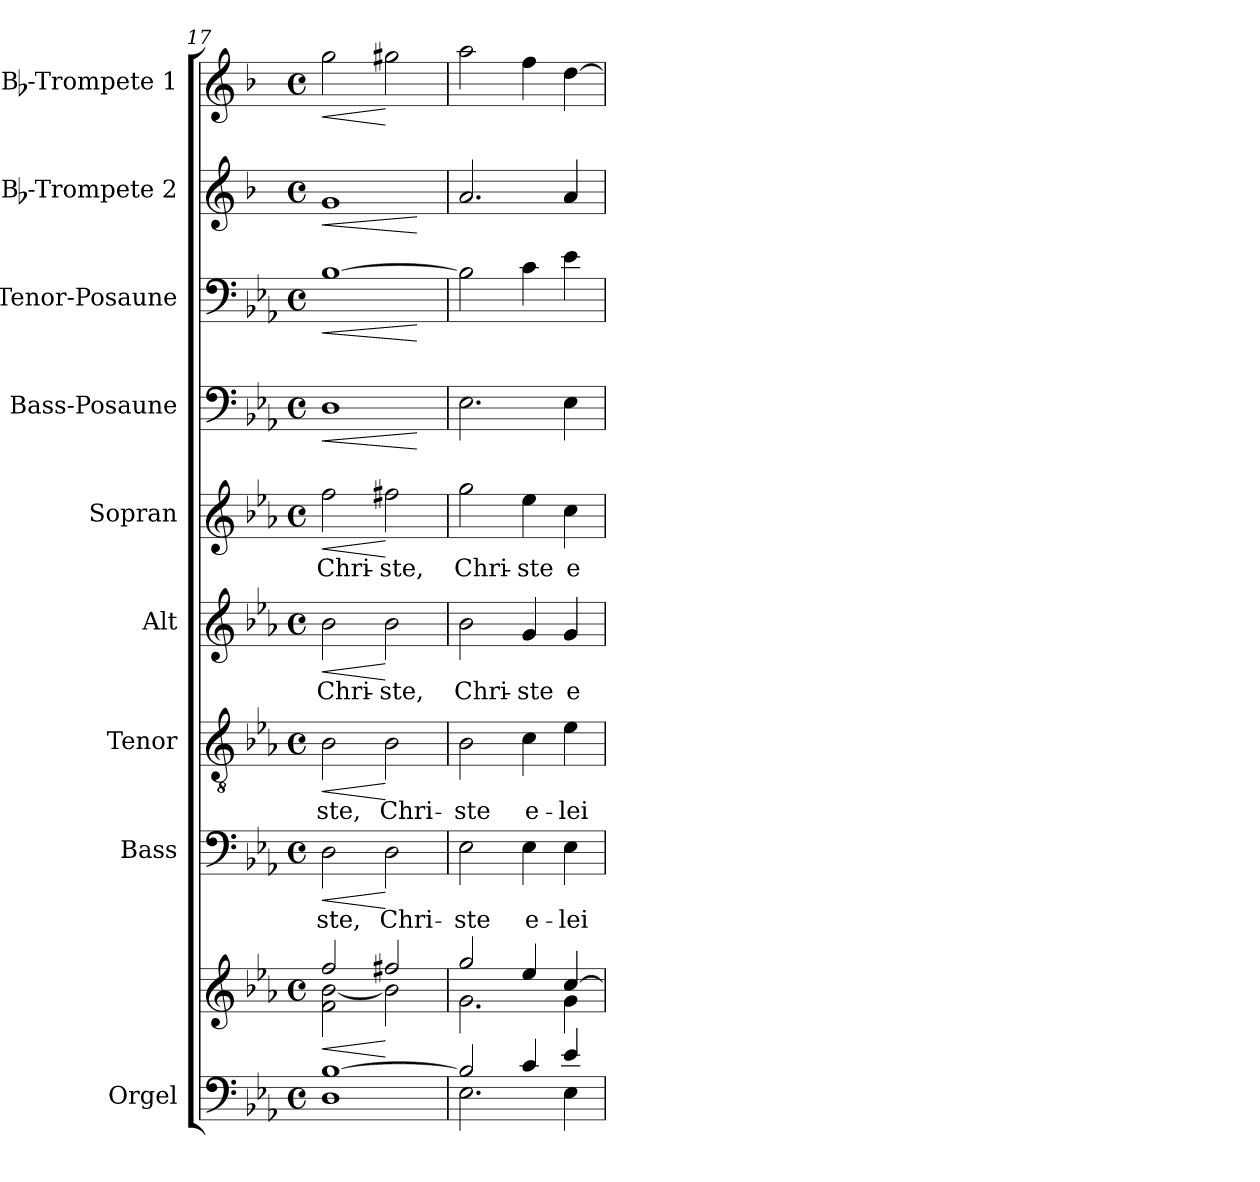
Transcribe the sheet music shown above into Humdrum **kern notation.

**kern	**kern	**dynam	**kern	**text	**dynam	**kern	**text	**dynam	**kern	**text	**dynam	**kern	**text	**dynam	**kern	**dynam	**kern	**dynam	**kern	**dynam	**kern	**dynam
*part9	*part9	*part9	*part8	*part8	*part8	*part7	*part7	*part7	*part6	*part6	*part6	*part5	*part5	*part5	*part4	*part4	*part3	*part3	*part2	*part2	*part1	*part1
*staff10	*staff9	*staff9/10	*staff8	*staff8	*staff8	*staff7	*staff7	*staff7	*staff6	*staff6	*staff6	*staff5	*staff5	*staff5	*staff4	*staff4	*staff3	*staff3	*staff2	*staff2	*staff1	*staff1
*I"Orgel	*	*	*I"Bass	*	*	*I"Tenor	*	*	*I"Alt	*	*	*I"Sopran	*	*	*I"Bass-Posaune	*	*I"Tenor-Posaune	*	*I"Bb-Trompete 2	*	*I"Bb-Trompete 1	*
*I'Org.	*	*	*I'B.	*	*	*I'T.	*	*	*I'A.	*	*	*I'S.	*	*	*I'B. Pos.	*	*I'T. Pos.	*	*I'Trp. 2	*	*I'Trp. 1	*
*clefF4	*clefG2	*	*clefF4	*	*	*clefGv2	*	*	*clefG2	*	*	*clefG2	*	*	*clefF4	*	*clefF4	*	*clefG2	*	*clefG2	*
*	*	*	*	*	*	*	*	*	*	*	*	*	*	*	*	*	*	*	*ITrd1c2	*	*ITrd1c2	*
*k[b-e-a-]	*k[b-e-a-]	*	*k[b-e-a-]	*	*	*k[b-e-a-]	*	*	*k[b-e-a-]	*	*	*k[b-e-a-]	*	*	*k[b-e-a-]	*	*k[b-e-a-]	*	*k[b-e-a-]	*	*k[b-e-a-]	*
*E-:	*E-:	*	*E-:	*	*	*E-:	*	*	*E-:	*	*	*E-:	*	*	*E-:	*	*E-:	*	*E-:	*	*E-:	*
*M4/4	*M4/4	*	*M4/4	*	*	*M4/4	*	*	*M4/4	*	*	*M4/4	*	*	*M4/4	*	*M4/4	*	*M4/4	*	*M4/4	*
*met(c)	*met(c)	*	*met(c)	*	*	*met(c)	*	*	*met(c)	*	*	*met(c)	*	*	*met(c)	*	*met(c)	*	*met(c)	*	*met(c)	*
=17	=17	=17	=17	=17	=17	=17	=17	=17	=17	=17	=17	=17	=17	=17	=17	=17	=17	=17	=17	=17	=17	=17
*^	*	*	*	*	*	*	*	*	*	*	*	*	*	*	*	*	*	*	*	*	*	*
!	!	!	!LO:HP:b	!	!LO:LY:b	!LO:HP:b	!	!LO:LY:b	!LO:HP:b	!	!LO:LY:b	!LO:HP:b	!	!LO:LY:b	!LO:HP:b	!	!LO:HP:b	!	!LO:HP:b	!	!LO:HP:b	!	!LO:HP:b
*	*	*^	*	*	*	*	*	*	*	*	*	*	*	*	*	*	*	*	*	*	*	*	*
[>1B-	1D	2ff/	2f\ [<2b-\	<	2D\	-ste,	<	2B-\	-ste,	<	2b-\	Chri-	<	2ff\	Chri-	<	1D	<	[1B-	<	1f	<	2ff\	<
!	!	!	!	!	!	!LO:LY:b	!	!	!LO:LY:b	!	!	!LO:LY:b	!	!	!LO:LY:b	!	!	!	!	!	!	!	!	!
.	.	2ff#X/	2b-\]	[	2D\	Chri-	[	2B-\	Chri-	[	2b-\	-ste,	[	2ff#X\	-ste,	[	.	.	.	.	.	.	2ff#X\	[
*v	*v	*	*	*	*	*	*	*	*	*	*	*	*	*	*	*	*	*	*	*	*	*	*	*
*	*v	*v	*	*	*	*	*	*	*	*	*	*	*	*	*	*	*	*	*	*	*	*	*
.	.	.	.	.	.	.	.	.	.	.	.	.	.	.	.	[	.	[	.	[	.	.
=18	=18	=18	=18	=18	=18	=18	=18	=18	=18	=18	=18	=18	=18	=18	=18	=18	=18	=18	=18	=18	=18	=18
*^	*^	*	*	*	*	*	*	*	*	*	*	*	*	*	*	*	*	*	*	*	*	*
!	!	!	!	!	!	!LO:LY:b	!	!	!LO:LY:b	!	!	!LO:LY:b	!	!	!LO:LY:b	!	!	!	!	!	!	!	!	!
2B-/]	2.E-\	2gg/	2.g\	.	2E-\	-ste	.	2B-\	-ste	.	2b-\	Chri-	.	2gg\	Chri-	.	2.E-\	.	2B-\]	.	2.g/	.	2gg\	.
!	!	!	!	!	!	!LO:LY:b	!	!	!LO:LY:b	!	!	!LO:LY:b	!	!	!LO:LY:b	!	!	!	!	!	!	!	!	!
4c/	.	4ee-/	.	.	4E-\	e-	.	4c\	e-	.	4g/	-ste	.	4ee-\	-ste	.	.	.	4c\	.	.	.	4ee-\	.
!	!	!	!	!	!	!LO:LY:b	!	!	!LO:LY:b	!	!	!LO:LY:b	!	!	!LO:LY:b	!	!	!	!	!	!	!	!	!
4e-/	4E-\	[>4cc/	4g\	.	4E-\	-lei-	.	4e-\	-lei-	.	4g/	e-	.	4cc\	e-	.	4E-\	.	4e-\	.	4g/	.	[4cc\	.
*v	*v	*	*	*	*	*	*	*	*	*	*	*	*	*	*	*	*	*	*	*	*	*	*	*
*	*v	*v	*	*	*	*	*	*	*	*	*	*	*	*	*	*	*	*	*	*	*	*	*
=	=	=	=	=	=	=	=	=	=	=	=	=	=	=	=	=	=	=	=	=	=	=
*-	*-	*-	*-	*-	*-	*-	*-	*-	*-	*-	*-	*-	*-	*-	*-	*-	*-	*-	*-	*-	*-	*-
